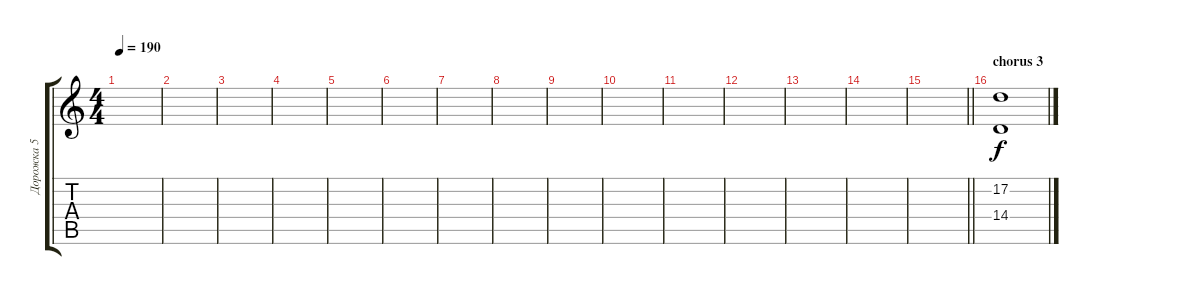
\track ("Дорожка 5" "Дорожка 5") {instrument stringensemble2}
\staff {score tabs}
\tuning (D4 A3 F3 C3 G2 C2) {hide}
\ts (4 4)
\tempo 190
\clef g2
\ks c
|
|
|
|
|
|
|
|
|
|
|
|
|
|
\barLineRight lightlight
|
\section ("" "chorus 3")
(17.2 14.4).1{volume 13 instrument stringensemble2}
